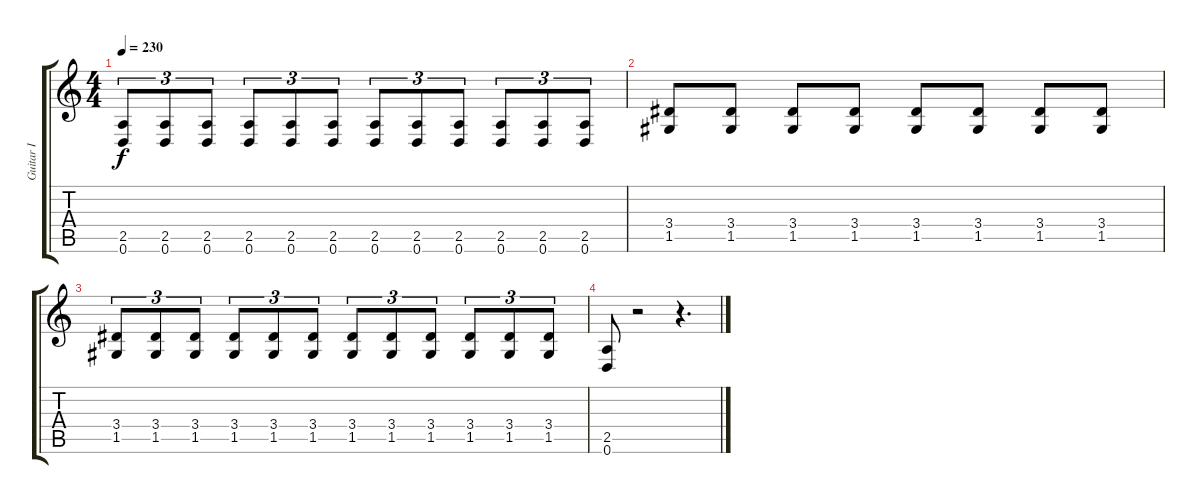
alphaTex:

\track ("Guitar I" "Guitar I") {instrument distortionguitar}
\staff {score tabs}
\tuning (D4 A3 F3 C3 G2 D2) {hide}
\ts (4 4)
\tempo 230
\clef g2
\ks c
(2.5 0.6).8{tu (3 2) dy f} (2.5 0.6).8{tu (3 2)} (2.5 0.6).8{tu (3 2)} (2.5 0.6).8{tu (3 2)} (2.5 0.6).8{tu (3 2)} (2.5 0.6).8{tu (3 2)} (2.5 0.6).8{tu (3 2)} (2.5 0.6).8{tu (3 2)} (2.5 0.6).8{tu (3 2)} (2.5 0.6).8{tu (3 2)} (2.5 0.6).8{tu (3 2)} (2.5 0.6).8{tu (3 2)} |
(3.4 1.5).8 (3.4 1.5).8 (3.4 1.5).8 (3.4 1.5).8 (3.4 1.5).8 (3.4 1.5).8 (3.4 1.5).8 (3.4 1.5).8 |
(3.4 1.5).8{tu (3 2)} (3.4 1.5).8{tu (3 2)} (3.4 1.5).8{tu (3 2)} (3.4 1.5).8{tu (3 2)} (3.4 1.5).8{tu (3 2)} (3.4 1.5).8{tu (3 2)} (3.4 1.5).8{tu (3 2)} (3.4 1.5).8{tu (3 2)} (3.4 1.5).8{tu (3 2)} (3.4 1.5).8{tu (3 2)} (3.4 1.5).8{tu (3 2)} (3.4 1.5).8{tu (3 2)} |
(2.5 0.6).8 r.2 r.4{d}
